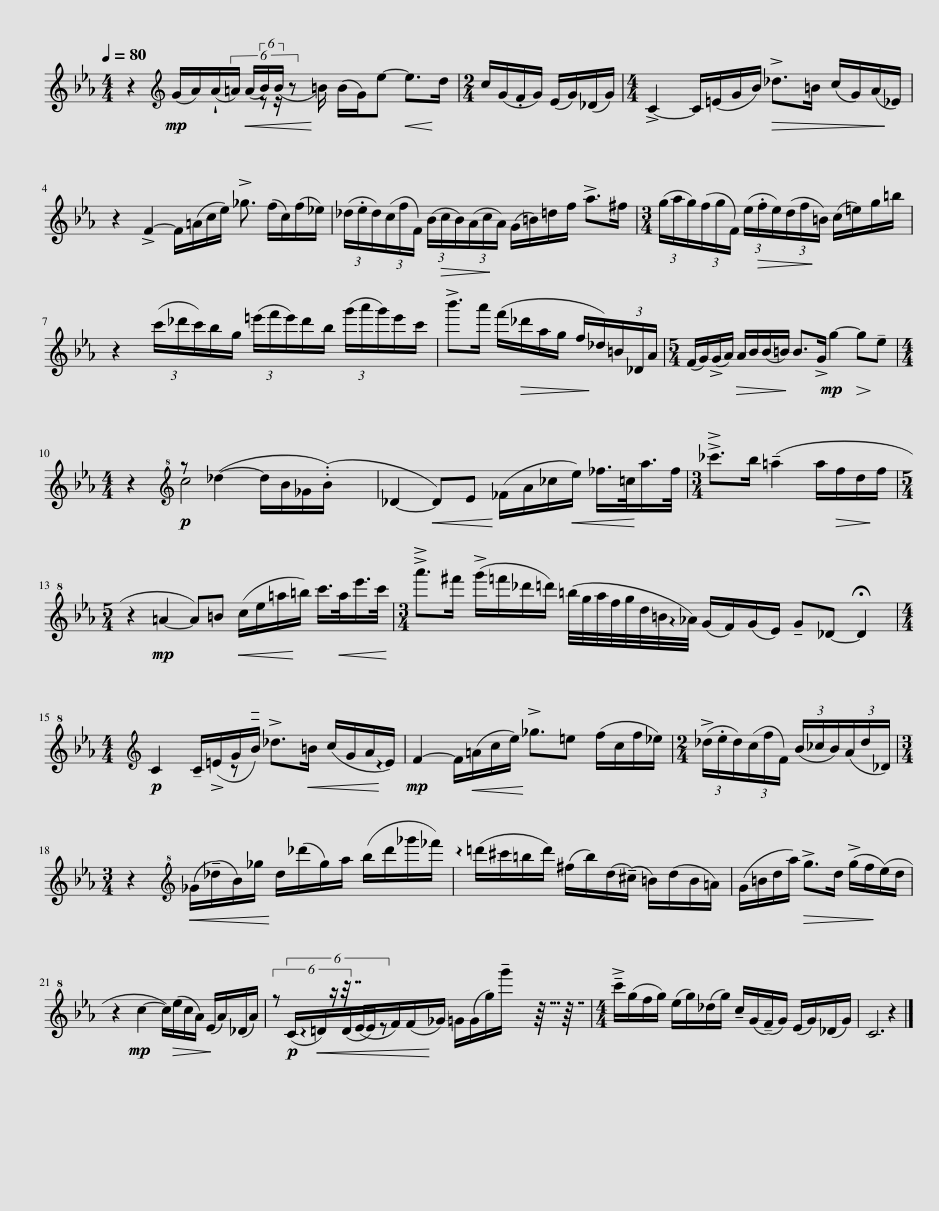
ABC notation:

X:1
%%score ( 1 2 )
L:1/8
Q:1/4=80
M:4/4
I:linebreak $
K:Eb
V:1 treble
V:2 treble
V:1
 z2[K:treble]!mp! (G/A/)(!wedge!A/(6:4:5=A/)!<(! (A/B/)(B/ z!<)! =B/) (B/G/)e-!<(! e>!<)!d |[M:2/4] c/(G/.F/G/) (E/G/)(_D/G/) |[M:4/4] !>!C2- C/(=E/G/B/)!>(! !>!_d>=B (c/G/)(A/!>)!_E/) |$ z2 !>!F2- F/(=A/c/e/) !>!_g3/2 (f/c/)(f/_e/) | (3(_d/.e/d/)(3(c/f/F/) (3(B/!>(!c/B/)(3(A/c/!>)!A/) (G/=B/)=d/f/ !>!a>^f | %5
[M:3/4] (3(g/a/g/)(3(f/g/F/) (3(e/!>(!.f/e/)(3(d/f/!>)!=B/) (c/=e/)g/=b/ |$ z2 (3(c'/_d'/c'/)b/g/ (3(=e'/f'/e'/)d'/b/ (3(g'/a'/g'/)e'/c'/ | !>!b'>a' (f'/!>(!_d'/a/g/ f/!>)!_d/)(3=B/_D/A/ |[M:5/4] (F/G/)(!>!G/A/)!>(! A/B/(B/=B/)!>)! B>!>!G!mp! g2-!>(! g!>)!!tenuto!e |$[M:4/4] z2[K:treble+8]!p! z (_d2- d/B/_G/(.B/) x | %10
 _D2-!<(! D)E!<)! (_F/A/_c/!<(!e/) _f/>=c/!<)!a/>f/ |[M:3/4] !>!_c'>b (!tenuto!=a2 a/!>(!f/d/!>)!f/ |$[M:5/4] z2!mp! =A2- A)=B!<(! (c/e/=a/!<)!=b/) c'/>!<(!a/e'/>c'/!<)! |[M:3/4] !>!a'>^f' (!>!g'/=f'/_d'/=d'/) (=b/4g/4a/4f/4g/4d/4=B/4!arpeggio!_A/4) (G/F/)(G/E/) !tenuto!G_D- !fermata!D2 |$[M:4/4][K:treble]!p! C2 !tenuto!C/(!>!=E/G/!tenuto!B/) !>!_d>!<(!=B (c/G/A/!<)!!arpeggio!E/) | %15
!mp! F2- F/!<(!(=A/c/e/)!<)! !>!_g3/2=e (f/c/f/_e/) |[M:2/4] (3(!>!_d/.e/d/)(3(c/f/F/) (3(B/_c/B/)(3(A/d/_D/) |$[M:3/4] z2[K:treble+8]!<(! (_G/(!tenuto!_d/)B/)_g/!<)! d/(_d'/g/)a/ (b/d'/_g'/_f'/) | (!arpeggio!=d'/^c'/=b/d'/) (^f/b/)(d/(!tenuto!^c/) =B/)(d/B/=A/) | (G/=B/d/a/)!>(! !>!g>d (!>!g/f/!>)!(e/)d/ |$ %20
 z2!mp! c2- c/)!>(!(e/c/A/) (E/!>)!A/)(_D/A/) | (6:4:2z!<(! x43/64 x11/60 (E/F/)(F/!<)!_G/) =G/(G/g/)!tenuto!g'/ x4/3 z7/32 z3/20 |[M:4/4] !>!!tenuto!c'/(g/f/g/) (e/g/)(_d/g/) !tenuto!c/(G/(!tenuto!F/)G/) (E/G/)(_D/G/) | C6 z2 |] %24
V:2
 x2[K:treble] x13/6 (6:4:1z x31/6 |[M:2/4] x4 |[M:4/4] x8 |$ x19/2 | x8 | %5
[M:3/4] x6 |$ x8 | x6 |[M:5/4] x10 |$[M:4/4] x2[K:treble+8] c4 x2 | %10
 x8 |[M:3/4] x6 |$[M:5/4] x10 |[M:3/4] x12 |$[M:4/4][K:treble] x3 z x4 | %15
 x17/2 |[M:2/4] x4 |$[M:3/4] x2[K:treble+8] x6 | x6 | x6 |$ %20
 x8 | x/3!p! (6:4:5(C/!arpeggio!=D/)(D/E/) z x14/3 |[M:4/4] x8 | x8 |] %24
